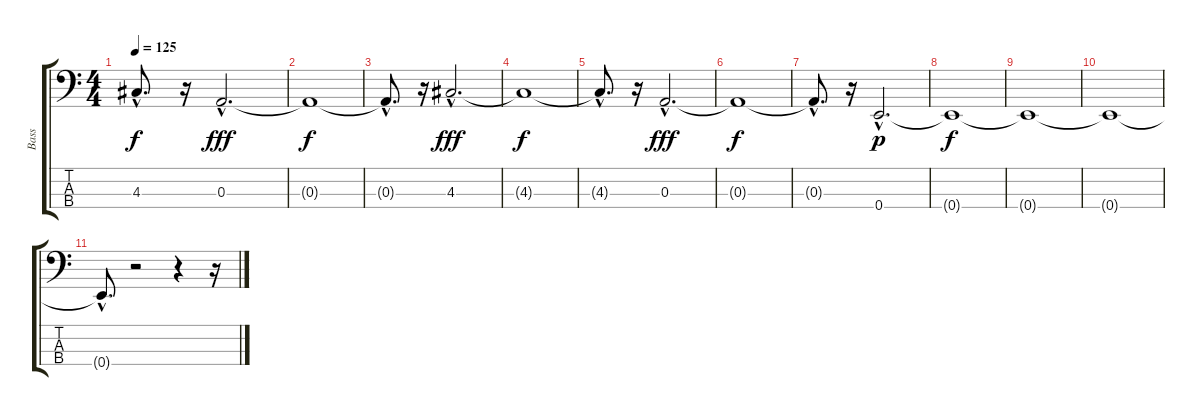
\track ("Bass" "Bass") {instrument electricbassfinger}
\staff {score tabs}
\tuning (G2 D2 A1 E1) {hide}
\ts (4 4)
\tempo 125
\clef f4
\ks c
4.3{hac t}.8{d dy f} r.16 0.3{hac}.2{d dy fff} |
0.3{t}.1{dy f} |
0.3{hac t}.8{d} r.16 4.3{hac}.2{d dy fff} |
4.3{t}.1{dy f} |
4.3{hac t}.8{d} r.16 0.3{hac}.2{d dy fff} |
0.3{t}.1{dy f} |
0.3{hac t}.8{d} r.16 0.4{hac}.2{d dy p} |
0.4{t}.1{dy f} |
0.4{t}.1 |
0.4{t}.1 |
0.4{hac t}.8{d} r.2 r.4 r.16
